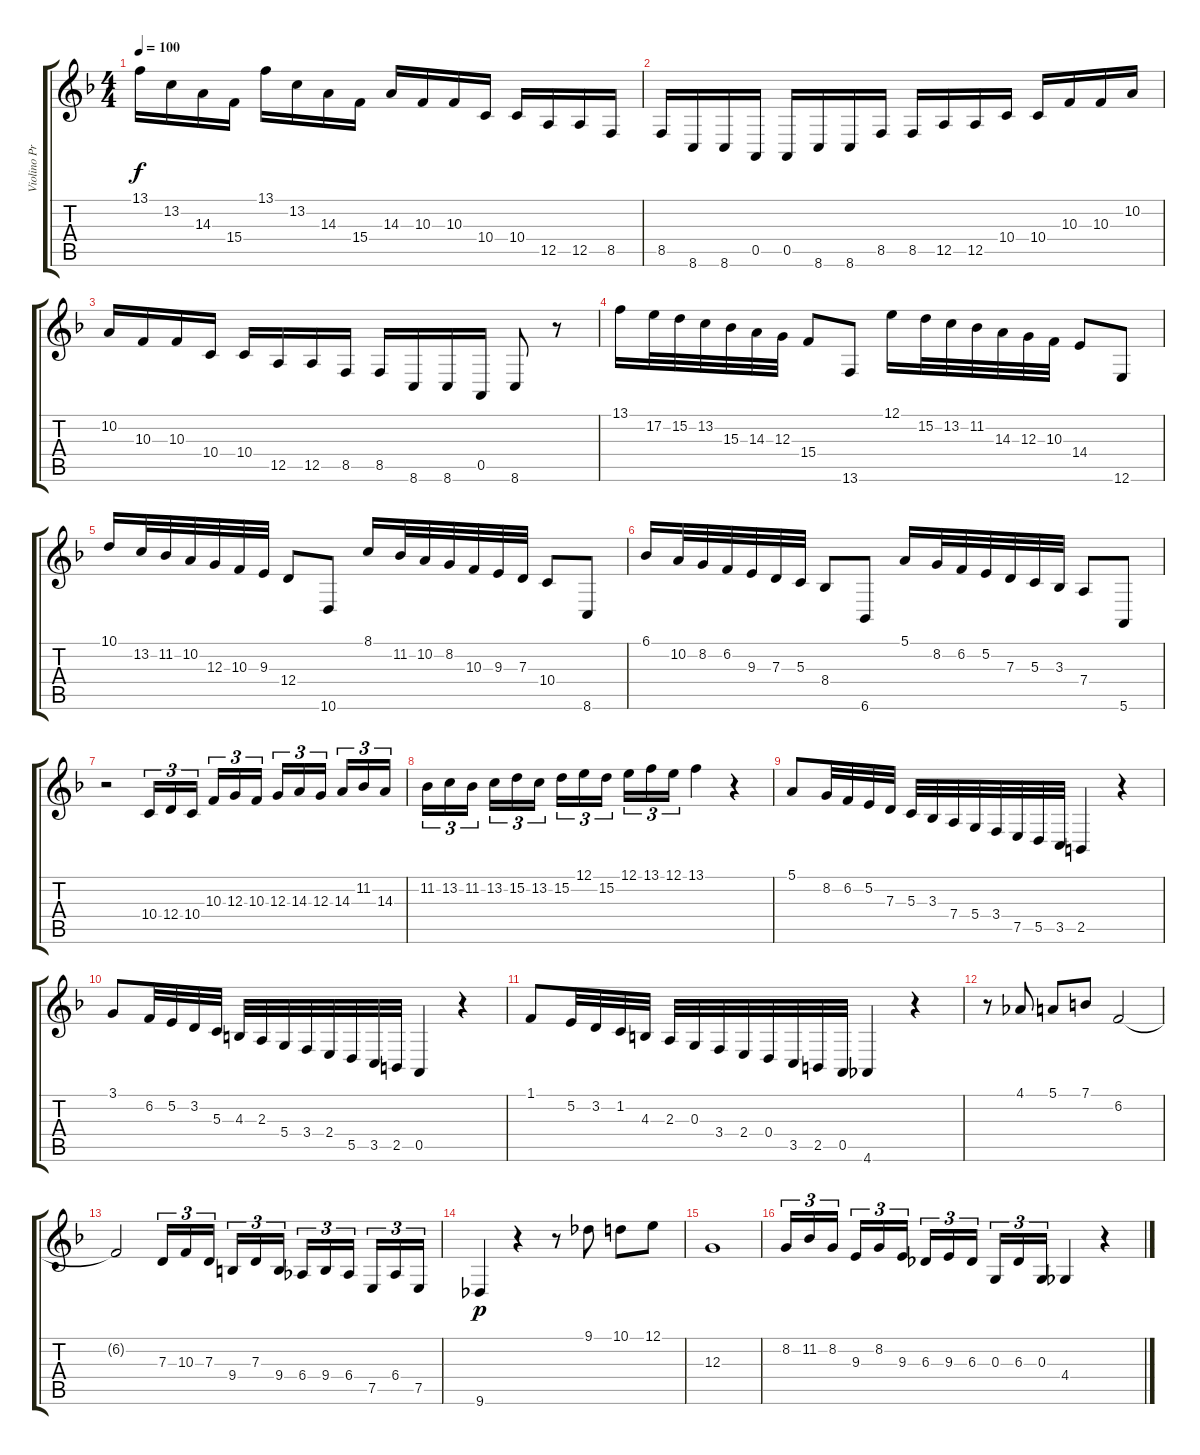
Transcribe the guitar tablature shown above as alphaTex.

\track ("Violino Principale" "Violino Pr") {instrument violin}
\staff {score tabs}
\tuning (E4 B3 G3 D3 A2 E2) {hide}
\ts (4 4)
\tempo 100
\clef g2
\ks f
13.1.16{dy f} 13.2.16 14.3.16 15.4.16 13.1.16 13.2.16 14.3.16 15.4.16 14.3.16 10.3.16 10.3.16 10.4.16 10.4.16 12.5.16 12.5.16 8.5.16 |
8.5.16 8.6.16 8.6.16 0.5.16 0.5.16 8.6.16 8.6.16 8.5.16 8.5.16 12.5.16 12.5.16 10.4.16 10.4.16 10.3.16 10.3.16 10.2.16 |
10.2.16 10.3.16 10.3.16 10.4.16 10.4.16 12.5.16 12.5.16 8.5.16 8.5.16 8.6.16 8.6.16 0.5.16 8.6.8 r.8 |
13.1.16 17.2.32 15.2.32 13.2.32 15.3.32 14.3.32 12.3.32 15.4.8 13.6.8 12.1.16 15.2.32 13.2.32 11.2.32 14.3.32 12.3.32 10.3.32 14.4.8 12.6.8 |
10.1.16 13.2.32 11.2.32 10.2.32 12.3.32 10.3.32 9.3.32 12.4.8 10.6.8 8.1.16 11.2.32 10.2.32 8.2.32 10.3.32 9.3.32 7.3.32 10.4.8 8.6.8 |
6.1.16 10.2.32 8.2.32 6.2.32 9.3.32 7.3.32 5.3.32 8.4.8 6.6.8 5.1.16 8.2.32 6.2.32 5.2.32 7.3.32 5.3.32 3.3.32 7.4.8 5.6.8 |
r.2 10.4.16{tu (3 2)} 12.4.16{tu (3 2)} 10.4.16{tu (3 2) beam splitsecondary} 10.3.16{tu (3 2)} 12.3.16{tu (3 2)} 10.3.16{tu (3 2)} 12.3.16{tu (3 2)} 14.3.16{tu (3 2)} 12.3.16{tu (3 2) beam splitsecondary} 14.3.16{tu (3 2)} 11.2.16{tu (3 2)} 14.3.16{tu (3 2)} |
11.2.16{tu (3 2)} 13.2.16{tu (3 2)} 11.2.16{tu (3 2) beam splitsecondary} 13.2.16{tu (3 2)} 15.2.16{tu (3 2)} 13.2.16{tu (3 2)} 15.2.16{tu (3 2)} 12.1.16{tu (3 2)} 15.2.16{tu (3 2) beam splitsecondary} 12.1.16{tu (3 2)} 13.1.16{tu (3 2)} 12.1.16{tu (3 2)} 13.1.4 r.4 |
5.1.8 8.2.32 6.2.32 5.2.32 7.3.32 5.3.32 3.3.32 7.4.32 5.4.32 3.4.32 7.5.32 5.5.32 3.5.32 2.5.4 r.4 |
3.1.8 6.2.32 5.2.32 3.2.32 5.3.32 4.3.32 2.3.32 5.4.32 3.4.32 2.4.32 5.5.32 3.5.32 2.5.32 0.5.4 r.4 |
1.1.8 5.2.32 3.2.32 1.2.32 4.3.32 2.3.32 0.3.32 3.4.32 2.4.32 0.4.32 3.5.32 2.5.32 0.5.32 4.6.4 r.4 |
r.8 4.1.8 5.1.8 7.1.8 6.2.2 |
6.2{t}.2 7.3.16{tu (3 2)} 10.3.16{tu (3 2)} 7.3.16{tu (3 2) beam splitsecondary} 9.4.16{tu (3 2)} 7.3.16{tu (3 2)} 9.4.16{tu (3 2)} 6.4.16{tu (3 2)} 9.4.16{tu (3 2)} 6.4.16{tu (3 2) beam splitsecondary} 7.5.16{tu (3 2)} 6.4.16{tu (3 2)} 7.5.16{tu (3 2)} |
9.6.4{dy p} r.4 r.8 9.1.8 10.1.8 12.1.8 |
12.3.1 |
8.2.16{tu (3 2)} 11.2.16{tu (3 2)} 8.2.16{tu (3 2) beam splitsecondary} 9.3.16{tu (3 2)} 8.2.16{tu (3 2)} 9.3.16{tu (3 2)} 6.3.16{tu (3 2)} 9.3.16{tu (3 2)} 6.3.16{tu (3 2) beam splitsecondary} 0.3.16{tu (3 2)} 6.3.16{tu (3 2)} 0.3.16{tu (3 2)} 4.4.4 r.4
